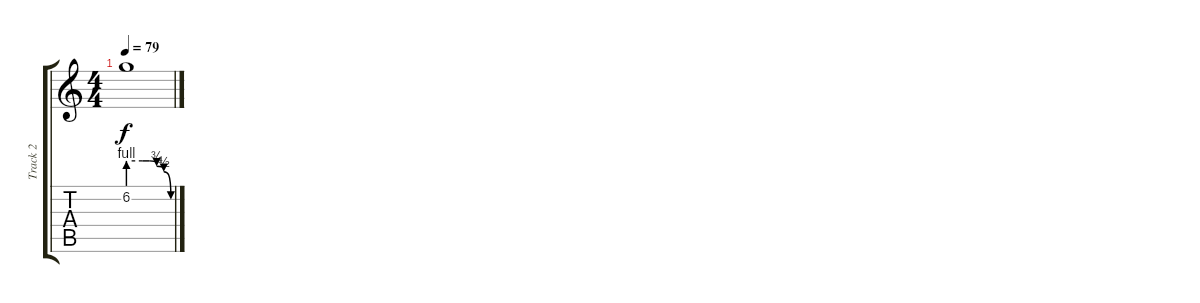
\track ("Track 2" "Track 2") {instrument distortionguitar}
\staff {score tabs}
\tuning (E4 B3 G3 D3 A2 E2) {hide}
\ts (4 4)
\tempo 79
\clef g2
\ks c
6.2{be (custom 0 4 20 4 30 4 40 3 50 2 60 0)}.1{dy f}
